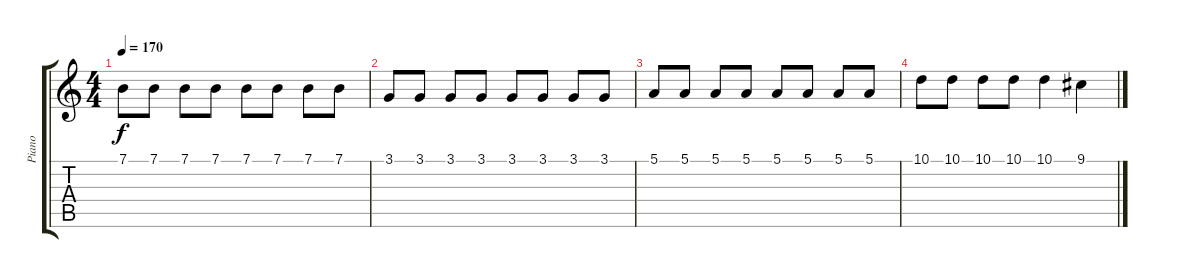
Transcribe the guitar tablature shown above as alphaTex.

\track ("Piano" "Piano") {instrument acousticgrandpiano}
\staff {score tabs}
\tuning (E4 B3 G3 D3 A2 E2) {hide}
\ts (4 4)
\tempo 170
\clef g2
\ks c
7.1.8{dy f} 7.1.8 7.1.8 7.1.8 7.1.8 7.1.8 7.1.8 7.1.8 |
3.1.8 3.1.8 3.1.8 3.1.8 3.1.8 3.1.8 3.1.8 3.1.8 |
5.1.8 5.1.8 5.1.8 5.1.8 5.1.8 5.1.8 5.1.8 5.1.8 |
10.1.8 10.1.8 10.1.8 10.1.8 10.1.4 9.1.4
